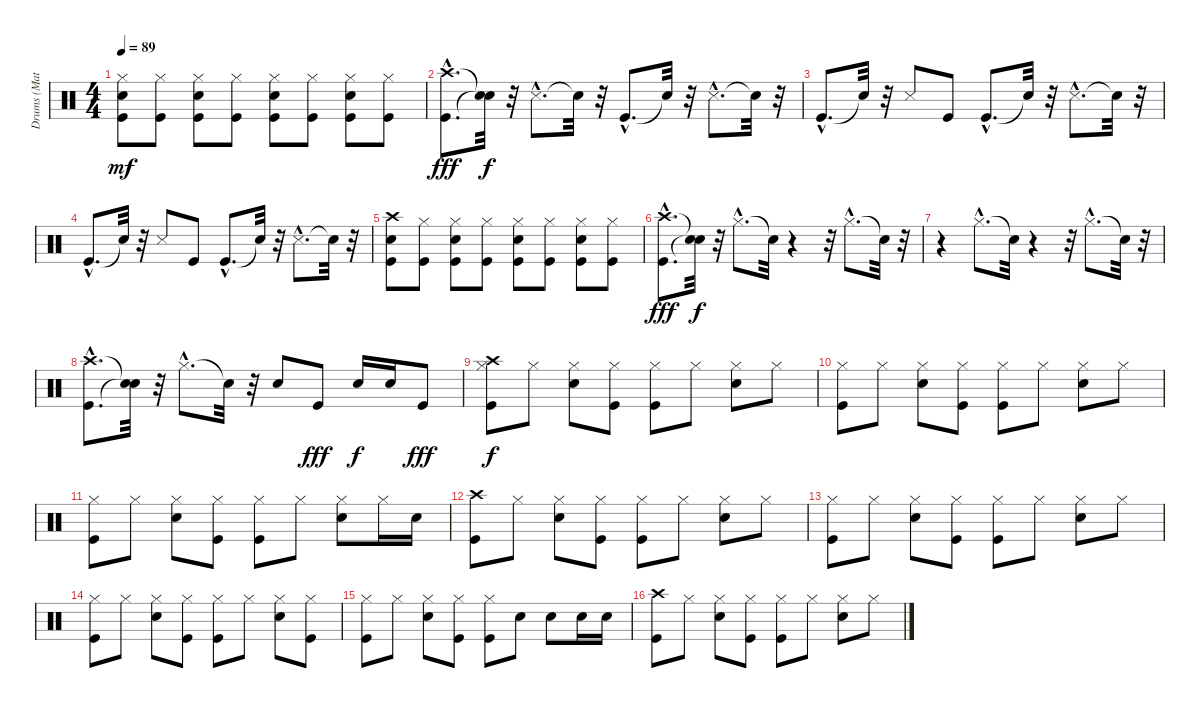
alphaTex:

\track ("Drums (Matt)" "Drums (Mat") {instrument percussion}
\staff {score}
\articulation defaults
\ts (4 4)
\tempo 89
\clef neutral
\ks c
("Kick (hit)" "Electric Snare (hit)" "Hi-Hat (closed)").8{dy mf} ("Kick (hit)" "Hi-Hat (closed)").8 ("Kick (hit)" "Electric Snare (hit)" "Hi-Hat (closed)").8 ("Kick (hit)" "Hi-Hat (closed)").8 ("Kick (hit)" "Electric Snare (hit)" "Hi-Hat (closed)").8 ("Kick (hit)" "Hi-Hat (closed)").8 ("Kick (hit)" "Electric Snare (hit)" "Hi-Hat (closed)").8 ("Kick (hit)" "Hi-Hat (closed)").8 |
("Kick (hit)"{hac} "Crash high (hit)"{hac}).8{d dy fff} ("Snare (hit)"{t} "Snare (hit)"{t}).32{dy f} r.32 "Snare (side stick) 3"{hac}.8{d} "Snare (hit)"{t}.32 r.32 "Kick (hit)"{hac}.8{d} "Snare (hit)"{t}.32 r.32 "Snare (side stick) 3"{hac}.8{d} "Snare (hit)"{t}.32 r.32 |
"Kick (hit)"{hac}.8{d} "Snare (hit)"{t}.32 r.32 "Snare (side stick) 3".8 "Kick (hit)".8 "Kick (hit)"{hac}.8{d} "Snare (hit)"{t}.32 r.32 "Snare (side stick) 3"{hac}.8{d} "Snare (hit)"{t}.32 r.32 |
"Kick (hit)"{hac}.8{d} "Snare (hit)"{t}.32 r.32 "Snare (side stick) 3".8 "Kick (hit)".8 "Kick (hit)"{hac}.8{d} "Snare (hit)"{t}.32 r.32 "Snare (side stick) 3"{hac}.8{d} "Snare (hit)"{t}.32 r.32 |
("Kick (hit)" "Electric Snare (hit)" "Crash high (hit)").8 ("Kick (hit)" "Hi-Hat (closed)").8 ("Kick (hit)" "Electric Snare (hit)" "Hi-Hat (closed)").8 ("Kick (hit)" "Hi-Hat (closed)").8 ("Kick (hit)" "Electric Snare (hit)" "Hi-Hat (closed)").8 ("Kick (hit)" "Hi-Hat (closed)").8 ("Kick (hit)" "Electric Snare (hit)" "Hi-Hat (closed)").8 ("Kick (hit)" "Hi-Hat (closed)").8 |
("Kick (hit)"{hac} "Crash high (hit)"{hac}).8{d dy fff} ("Snare (hit)"{t} "Snare (hit)"{t}).32{dy f} r.32 "Hi-Hat (closed)"{hac}.8{d} "Snare (hit)"{t}.32 r.4 r.32 "Hi-Hat (closed)"{hac}.8{d} "Snare (hit)"{t}.32 r.32 |
r.4 "Hi-Hat (closed)"{hac}.8{d} "Snare (hit)"{t}.32 r.4 r.32 "Hi-Hat (closed)"{hac}.8{d} "Snare (hit)"{t}.32 r.32 |
("Kick (hit)"{hac} "Crash high (hit)"{hac}).8{d} ("Snare (hit)"{t} "Snare (hit)"{t}).32 r.32 "Hi-Hat (closed)"{hac}.8{d} "Snare (hit)"{t}.32 r.32 "Electric Snare (hit)".8 "Kick (hit)".8{dy fff} "Electric Snare (hit)".16{dy f} "Electric Snare (hit)".16 "Kick (hit)".8{dy fff} |
("Kick (hit)" "Hi-Hat (closed)" "Crash high (hit)").8{dy f} "Hi-Hat (closed)".8 ("Electric Snare (hit)" "Hi-Hat (closed)").8 ("Kick (hit)" "Hi-Hat (closed)").8 ("Kick (hit)" "Hi-Hat (closed)").8 "Hi-Hat (closed)".8 ("Electric Snare (hit)" "Hi-Hat (closed)").8 "Hi-Hat (closed)".8 |
("Kick (hit)" "Hi-Hat (closed)").8 "Hi-Hat (closed)".8 ("Electric Snare (hit)" "Hi-Hat (closed)").8 ("Kick (hit)" "Hi-Hat (closed)").8 ("Kick (hit)" "Hi-Hat (closed)").8 "Hi-Hat (closed)".8 ("Electric Snare (hit)" "Hi-Hat (closed)").8 "Hi-Hat (closed)".8 |
("Kick (hit)" "Hi-Hat (closed)").8 "Hi-Hat (closed)".8 ("Electric Snare (hit)" "Hi-Hat (closed)").8 ("Kick (hit)" "Hi-Hat (closed)").8 ("Kick (hit)" "Hi-Hat (closed)").8 "Hi-Hat (closed)".8 ("Electric Snare (hit)" "Hi-Hat (closed)").8 "Hi-Hat (closed)".16 "Electric Snare (hit)".16 |
("Kick (hit)" "Crash high (hit)").8 "Hi-Hat (closed)".8 ("Electric Snare (hit)" "Hi-Hat (closed)").8 ("Kick (hit)" "Hi-Hat (closed)").8 ("Kick (hit)" "Hi-Hat (closed)").8 "Hi-Hat (closed)".8 ("Electric Snare (hit)" "Hi-Hat (closed)").8 "Hi-Hat (closed)".8 |
("Kick (hit)" "Hi-Hat (closed)").8 "Hi-Hat (closed)".8 ("Electric Snare (hit)" "Hi-Hat (closed)").8 ("Kick (hit)" "Hi-Hat (closed)").8 ("Kick (hit)" "Hi-Hat (closed)").8 "Hi-Hat (closed)".8 ("Electric Snare (hit)" "Hi-Hat (closed)").8 "Hi-Hat (closed)".8 |
("Kick (hit)" "Hi-Hat (closed)").8 "Hi-Hat (closed)".8 ("Electric Snare (hit)" "Hi-Hat (closed)").8 ("Kick (hit)" "Hi-Hat (closed)").8 ("Kick (hit)" "Hi-Hat (closed)").8 "Hi-Hat (closed)".8 ("Electric Snare (hit)" "Hi-Hat (closed)").8 ("Kick (hit)" "Hi-Hat (closed)").8 |
("Kick (hit)" "Hi-Hat (closed)").8 "Hi-Hat (closed)".8 ("Electric Snare (hit)" "Hi-Hat (closed)").8 ("Kick (hit)" "Hi-Hat (closed)").8 ("Kick (hit)" "Hi-Hat (closed)").8 "Electric Snare (hit)".8 "Electric Snare (hit)".8 "Electric Snare (hit)".16 "Electric Snare (hit)".16 |
("Kick (hit)" "Crash high (hit)").8 "Hi-Hat (closed)".8 ("Electric Snare (hit)" "Hi-Hat (closed)").8 ("Kick (hit)" "Hi-Hat (closed)").8 ("Kick (hit)" "Hi-Hat (closed)").8 "Hi-Hat (closed)".8 ("Electric Snare (hit)" "Hi-Hat (closed)").8 "Hi-Hat (closed)".8
